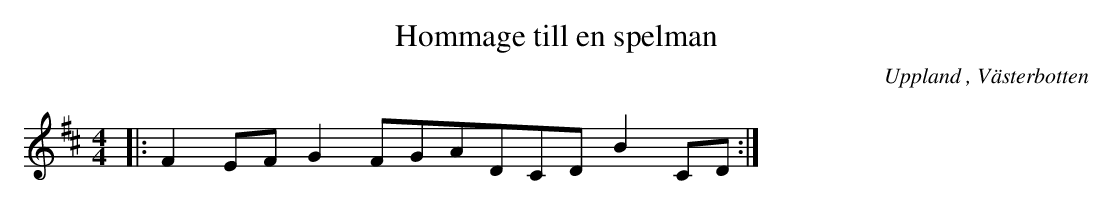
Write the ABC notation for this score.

X:1
T:Hommage till en spelman
O:Uppland , Västerbotten
M:4/4
L:1/8
K:D
|: F2EFG2FGADCDB2CD :|
